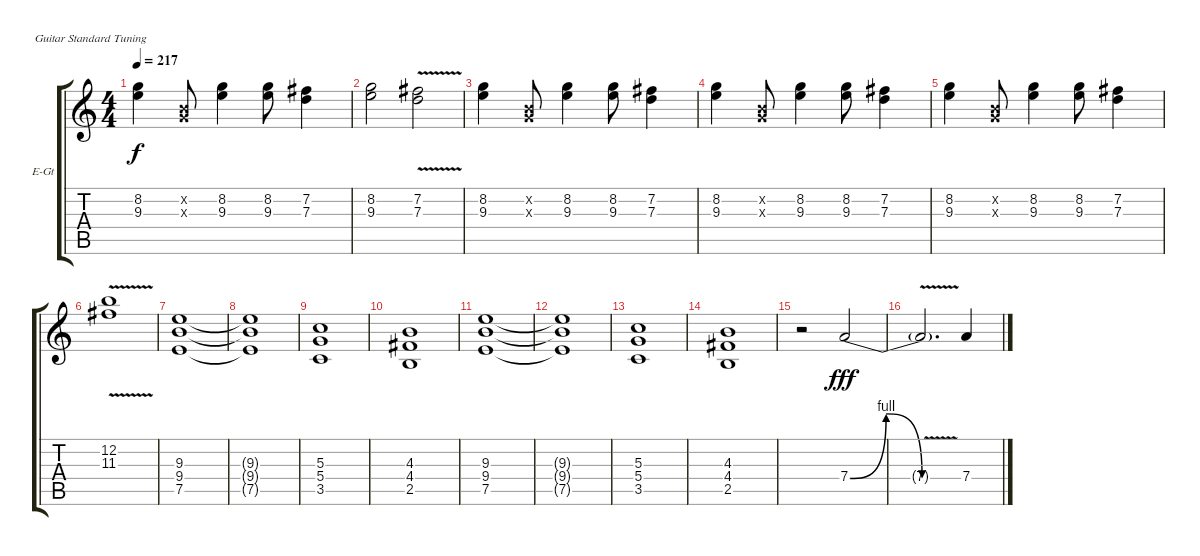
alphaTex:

\bracketExtendMode groupsimilarinstruments
\firstSystemTrackNameOrientation horizontal
\otherSystemsTrackNameOrientation horizontal
\track ("Rhythm Guitar" "E-Gt") {instrument distortionguitar}
\staff {score tabs}
\tuning (E4 B3 G3 D3 A2 E2)
\ts (4 4)
\tempo 217
\clef g2
\ks c
(9.3 8.2).4{dy f} (0.2{x} 0.3{x}).8 (9.3 8.2).4 (9.3 8.2).8 (7.2 7.3).4 |
(9.3 8.2).2 (7.3{v} 7.2{v}).2 |
(9.3 8.2).4 (0.2{x} 0.3{x}).8 (9.3 8.2).4 (9.3 8.2).8 (7.2 7.3).4 |
(9.3 8.2).4 (0.2{x} 0.3{x}).8 (9.3 8.2).4 (9.3 8.2).8 (7.2 7.3).4 |
(9.3 8.2).4 (0.2{x} 0.3{x}).8 (9.3 8.2).4 (9.3 8.2).8 (7.2 7.3).4 |
(11.3{v} 12.2{v}).1 |
(7.5 9.4 9.3).1 |
(7.5{t} 9.4{t} 9.3{t}).1 |
(3.5 5.4 5.3).1 |
(2.5 4.4 4.3).1 |
(7.5 9.4 9.3).1 |
(7.5{t} 9.4{t} 9.3{t}).1 |
(3.5 5.4 5.3).1 |
(2.5 4.4 4.3).1 |
r.2 7.4{be (bendrelease 0 0 15 4 34.199999999999996 4 47.4 0)}.2{dy fff} |
7.4{v t}.2{d} 7.4.4
